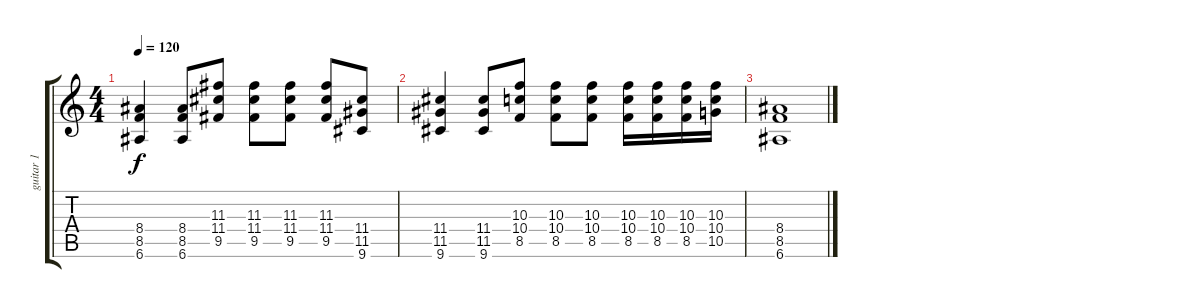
\track ("guitar 1" "guitar 1") {instrument distortionguitar}
\staff {score tabs}
\tuning (E4 B3 G3 D3 A2 E2) {hide}
\ts (4 4)
\tempo 120
\clef g2
\ks c
(8.4 8.5 6.6).4{dy f} (8.4 8.5 6.6).8 (11.3 11.4 9.5).8 (11.3 11.4 9.5).8 (11.3 11.4 9.5).8 (11.3 11.4 9.5).8 (11.4 11.5 9.6).8 |
(11.4 11.5 9.6).4 (11.4 11.5 9.6).8 (10.3 10.4 8.5).8 (10.3 10.4 8.5).8 (10.3 10.4 8.5).8 (10.3 10.4 8.5).16 (10.3 10.4 8.5).16 (10.3 10.4 8.5).16 (10.3 10.4 10.5).16 |
(8.4 8.5 6.6).1
